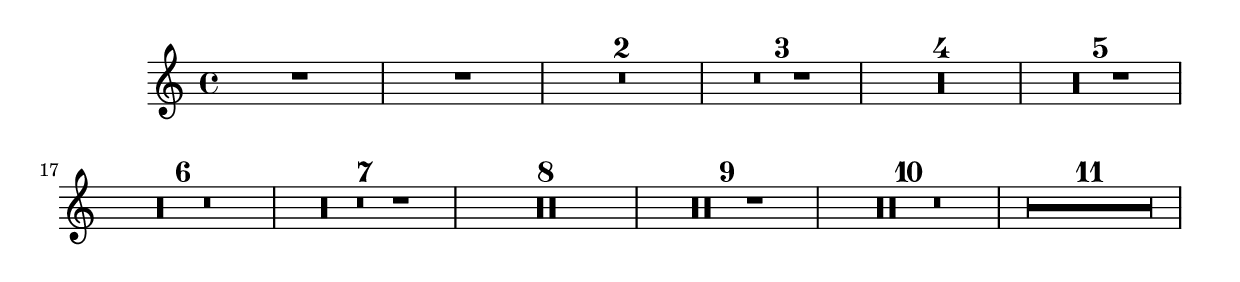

\version "2.3.17"

\header{
texidoc="
If @code{Score.skipBars} is set,
the signs for four, two, and one measure rest are combined to
produce the graphical representation of rests for up to 10 bars.
The number of bars will be written above the sign.
"
}

thenotes =  \relative cis' {
\set Score.skipBars = ##t
\time 4/4
R1 |
R1*1 |
R1*2 |
R1*3 |
R1*4 |
R1*5 |
R1*6 |
R1*7 |
R1*8 |
R1*9 |
R1*10 |
R1*11 | 
}

\score { << \context Staff \thenotes

	>>
}

